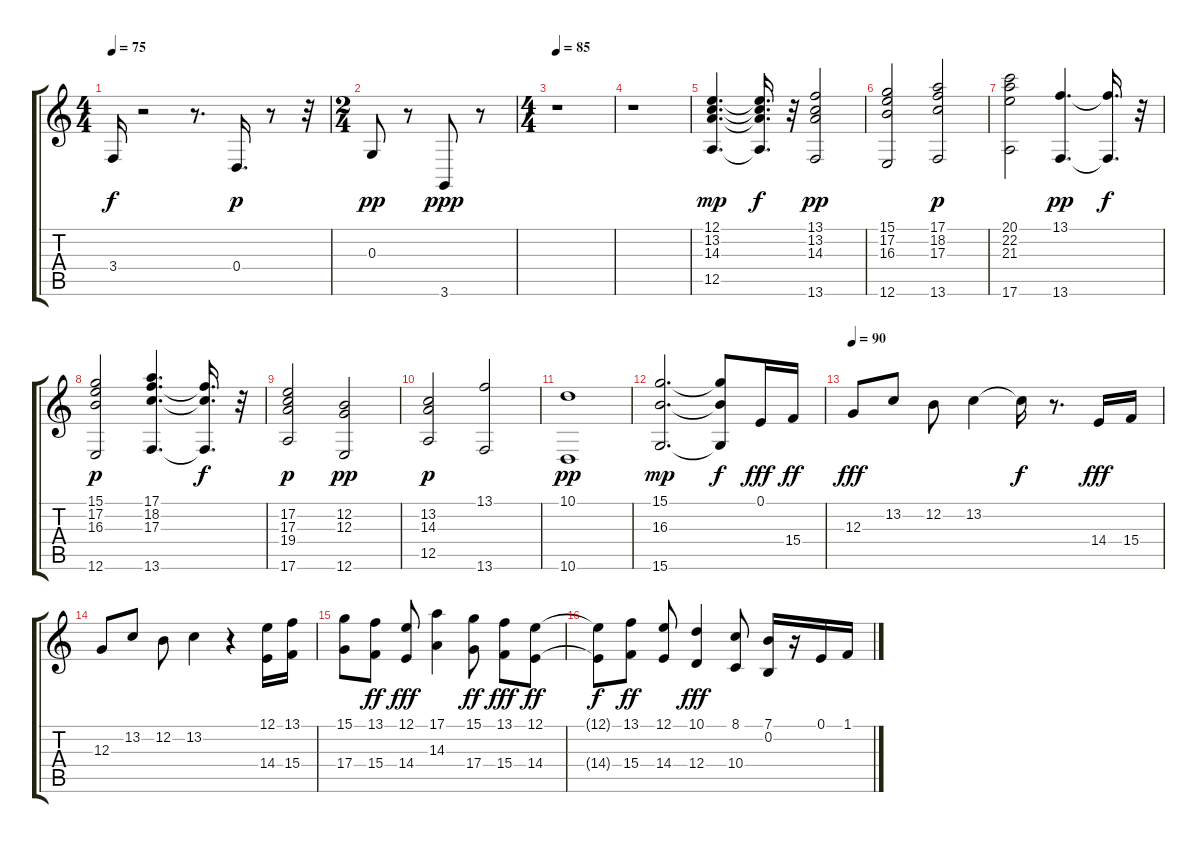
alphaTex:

\track "" {instrument stringensemble1}
\staff {score tabs}
\tuning (E4 B3 G3 D3 A2 E2) {hide}
\ts (4 4)
\tempo 75
\clef g2
\ks c
3.4{t}.16{dy f} r.2 r.8{d} 0.4.16{d dy p} r.8 r.32 |
\ts (2 4)
0.3.8{dy pp} r.8 3.6.8{dy ppp} r.8 |
\ts (4 4)
\tempo 85
r.1 |
r.1 |
(12.1 13.2 14.3 12.5).4{d dy mp} (12.1{t} 13.2{t} 14.3{t} 12.5{t}).16{d dy f} r.32 (13.1 13.2 14.3 13.6).2{dy pp} |
(15.1 17.2 16.3 12.6).2 (17.1 18.2 17.3 13.6).2{dy p} |
(20.1 22.2 21.3 17.6).2 (13.1 13.6).4{d dy pp} (13.1{t} 13.6{t}).16{d dy f} r.32 |
(15.1 17.2 16.3 12.6).2{dy p} (17.1 18.2 17.3 13.6).4{d} (18.2{t} 17.3{t} 13.6{t}).16{d dy f} r.32 |
(17.2 17.3 19.4 17.6).2{dy p} (12.2 12.3 12.6).2{dy pp} |
(13.2 14.3 12.5).2{dy p} (13.1 13.6).2 |
(10.1 10.6).1{dy pp} |
(15.1 16.3 15.6).2{d dy mp} (15.1{t} 16.3{t} 15.6{t}).8{dy f} 0.1.16{dy fff} 15.4.16{dy ff} |
\tempo 90
12.3.8{dy fff} 13.2.8 12.2.8 13.2.4 13.2{t}.16{dy f} r.8{d} 14.4.16{dy fff} 15.4.16 |
12.3.8 13.2.8 12.2.8 13.2.4 r.4 (12.1 14.4).16 (13.1 15.4).16 |
(15.1 17.4).8 (13.1 15.4).8{dy ff} (12.1 14.4).8{dy fff} (17.1 14.3).4 (15.1 17.4).8{dy ff} (13.1 15.4).8{dy fff} (12.1 14.4).8{dy ff} |
(12.1{t} 14.4{t}).8{dy f} (13.1 15.4).8{dy ff} (12.1 14.4).8 (10.1 12.4).4{dy fff} (8.1 10.4).8 (7.1 0.2).16 r.16 0.1.16 1.1.16
